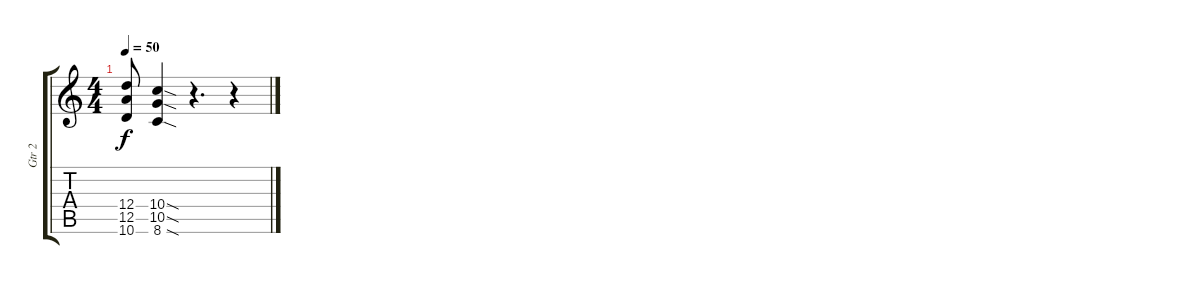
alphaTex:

\track ("Gtr 2" "Gtr 2") {instrument distortionguitar}
\staff {score tabs}
\tuning (E4 B3 G3 D3 A2 E2) {hide}
\ts (4 4)
\tempo 50
\clef g2
\ks c
(12.4 12.5 10.6).8{dy f} (10.4{sod} 10.5{sod} 8.6{sod}).4 r.4{d} r.4
